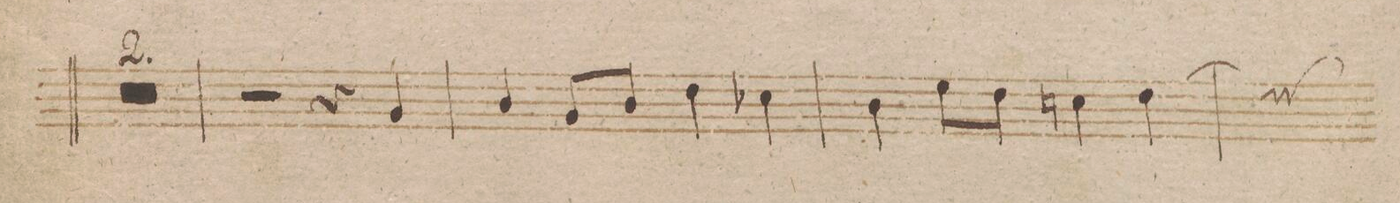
**kern	**dynam
*I"Fagotto 1mo	*
*clefF4	*
*k[b-]	*
*met(c)	*
*M4/4	*
0r	.
=245	=245
=246	=246
2r	.
4r	.
4BB-/	.
=247	=247
4D/	.
8BB-/L	.
8D/J	.
4F\	.
4E-X\	.
=248	=248
4D\	.
8G\L	.
8F\J	.
4E\	.
[4F\	.
*custos:G	*
=249	=249
*-	*-
